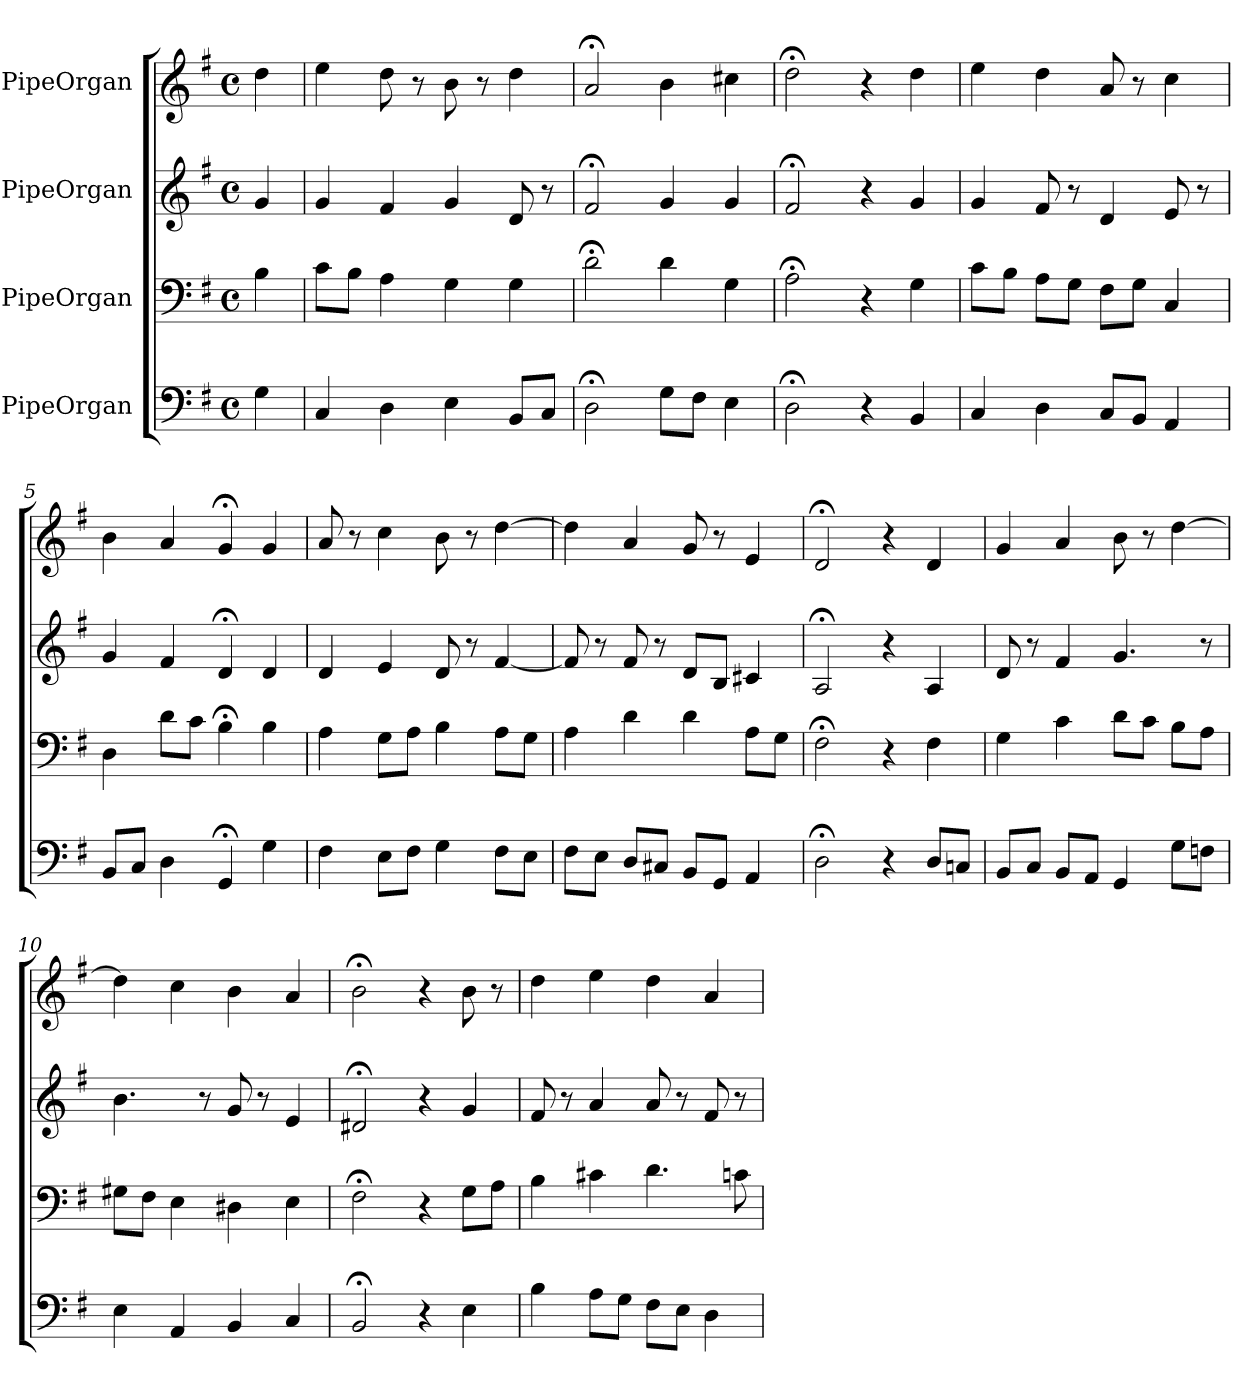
**kern	**kern	**kern	**kern
*part4	*part3	*part2	*part1
*staff4	*staff3	*staff2	*staff1
*I"PipeOrgan	*I"PipeOrgan	*I"PipeOrgan	*I"PipeOrgan
*clefF4	*clefF4	*clefG2	*clefG2
*k[f#]	*k[f#]	*k[f#]	*k[f#]
*G:	*G:	*G:	*G:
*M4/4	*M4/4	*M4/4	*M4/4
*met(c)	*met(c)	*met(c)	*met(c)
*MM60	*MM60	*MM60	*MM60
=	=	=	=
4G	4B	4g	4dd
=1	=1	=1	=1
4C	8c\L	4g	4ee
.	8B\J	.	.
4D	4A	4f#	8dd
.	.	.	8r
4E	4G	4g	8b
.	.	.	8r
8BB/L	4G	8d	4dd
8C/J	.	8r	.
=2	=2	=2	=2
2D;<	2d;<	2f#;<	2a;<
8G\L	4d	4g	4b
8F#\J	.	.	.
4E	4G	4g	4cc#X
=3	=3	=3	=3
2D;<	2A;<	2f#;<	2dd;<
4r	4r	4r	4r
4BB	4G	4g	4dd
=4	=4	=4	=4
4C	8c\L	4g	4ee
.	8B\J	.	.
4D	8A\L	8f#	4dd
.	8G\J	8r	.
8C/L	8F#\L	4d	8a
8BB/J	8G\J	.	8r
4AA	4C	8e	4cc
.	.	8r	.
=5	=5	=5	=5
8BB/L	4D	4g	4b
8C/J	.	.	.
4D	8d\L	4f#	4a
.	8c\J	.	.
4GG;<	4B;<	4d;<	4g;<
4G	4B	4d	4g
=6	=6	=6	=6
4F#	4A	4d	8a
.	.	.	8r
8E\L	8G\L	4e	4cc
8F#\J	8A\J	.	.
4G	4B	8d	8b
.	.	8r	8r
8F#\L	8A\L	[4f#	[4dd
8E\J	8G\J	.	.
=7	=7	=7	=7
8F#\L	4A	8f#]	4dd]
8E\J	.	8r	.
8D/L	4d	8f#	4a
8C#X/J	.	8r	.
8BB/L	4d	8d/L	8g
8GG/J	.	8B/J	8r
4AA	8A\L	4c#X	4e
.	8G\J	.	.
=8	=8	=8	=8
2D;<	2F#;<	2A;<	2d;<
4r	4r	4r	4r
8D/L	4F#	4A	4d
8Cn/J	.	.	.
=9	=9	=9	=9
8BB/L	4G	8d	4g
8C/J	.	8r	.
8BB/L	4c	4f#	4a
8AA/J	.	.	.
4GG	8d\L	4.g	8b
.	8c\J	.	8r
8G\L	8B\L	.	[4dd
8Fn\J	8A\J	8r	.
=10	=10	=10	=10
4E	8G#X\L	4.b	4dd]
.	8F#\J	.	.
4AA	4E	.	4cc
.	.	8r	.
4BB	4D#X	8g	4b
.	.	8r	.
4C	4E	4e	4a
=11	=11	=11	=11
2BB;<	2F#;<	2d#X;<	2b;<
4r	4r	4r	4r
4E	8G\L	4g	8b
.	8A\J	.	8r
=12	=12	=12	=12
4B	4B	8f#	4dd
.	.	8r	.
8A\L	4c#X	4a	4ee
8G\J	.	.	.
8F#\L	4.d	8a	4dd
8E\J	.	8r	.
4D	.	8f#	4a
.	8cn	8r	.
=	=	=	=
*-	*-	*-	*-
